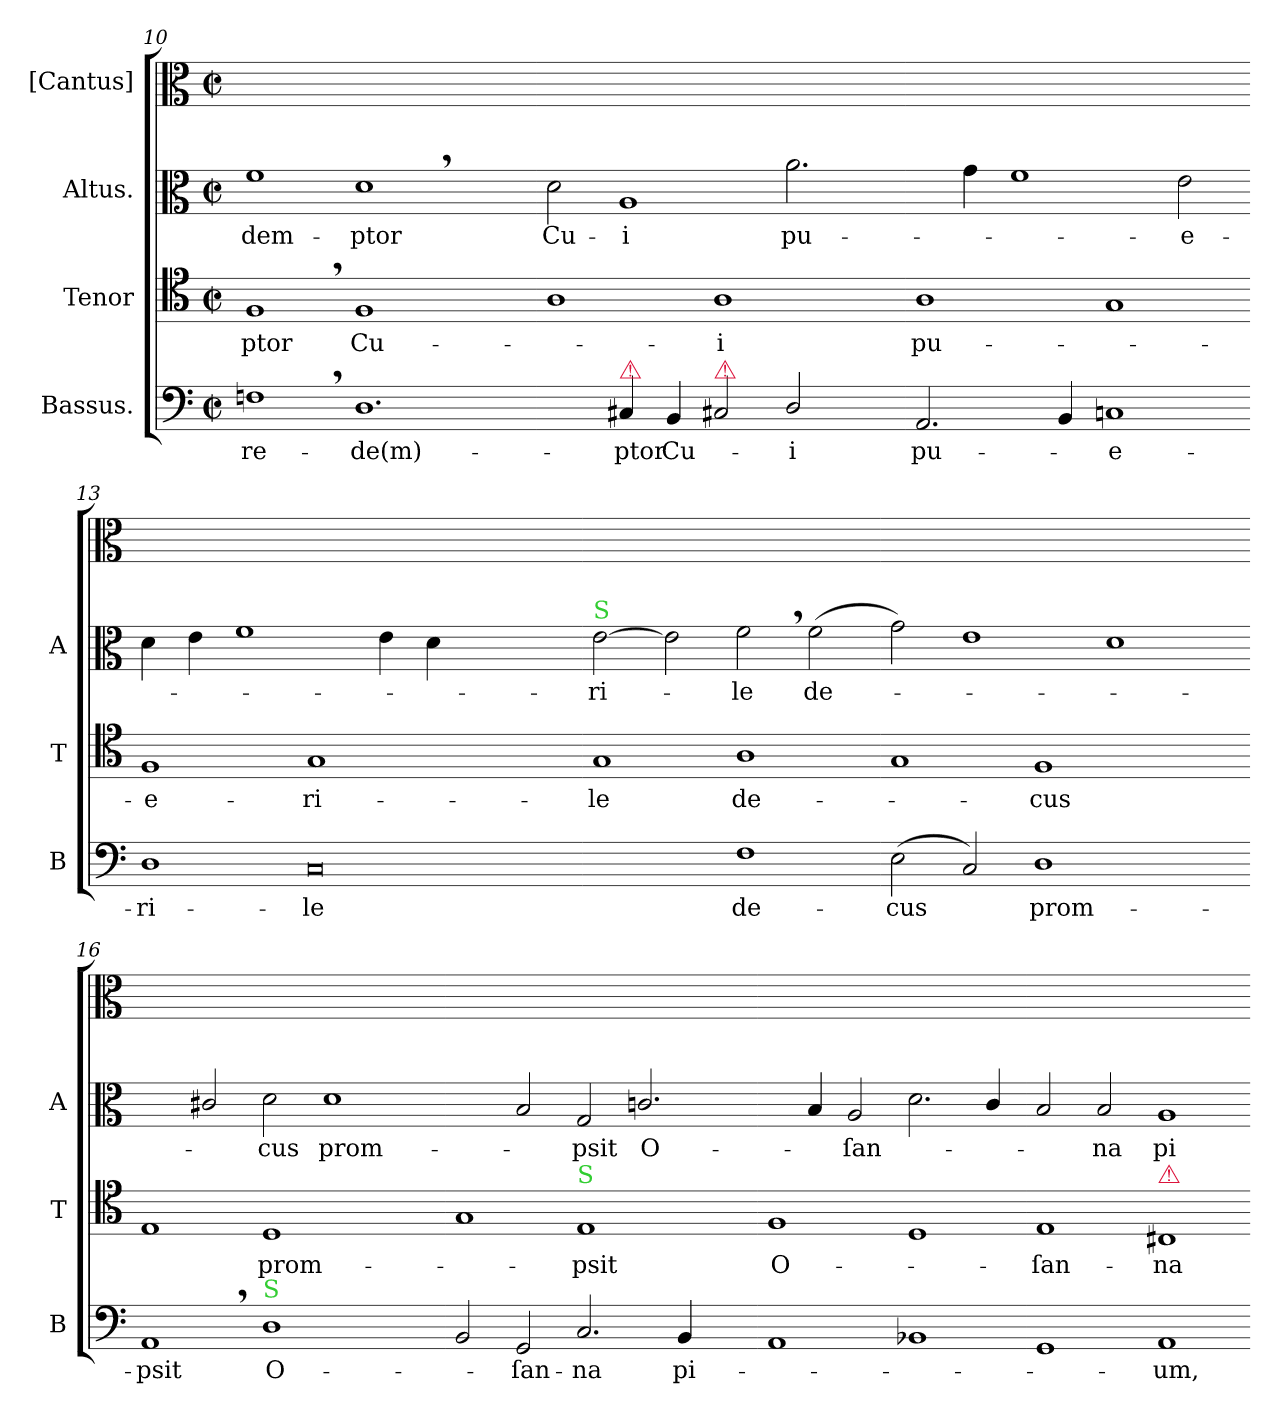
**kern	**text	**kern	**text	**kern	**text	**kern
*part4	*part4	*part3	*part3	*part2	*part2	*part1
*staff4	*staff4	*staff3	*staff3	*staff2	*staff2	*staff1
*I"Bassus.	*	*I"Tenor	*	*I"Altus.	*	*I"[Cantus]
*I'B	*	*I'T	*	*I'A	*	*
*clefF4	*	*clefC4	*	*clefC3	*	*clefC3
*k[]	*	*k[]	*	*k[]	*	*k[]
*M2/2	*	*M2/2	*	*M2/2	*	*M2/2
*met(c|)	*	*met(c|)	*	*met(c|)	*	*met(c|)
=10	=10	=10	=10	=10	=10	=10
1Fn,<	re-	1F,<	-ptor	1f	-dem-	0ryy
1.D	-de(m)-	1F	Cu-	1d,>	-ptor	.
.	.	2ryy	.	2ryy	.	2ryy
=11-	=11-	=11-	=11-	=11-	=11-	=11-
2ryy	.	1A	.	2d\	Cu-	0ryy
!LO:TX:a:color=crimson:t=⚠	!	!	!	!	!	!
4C#X/	-ptor	.	.	1A	-i	.
4BB/	Cu-	.	.	.	.	.
!LO:TX:a:color=crimson:t=⚠	!	!	!	!	!	!
2C#X/	.	1A	-i	.	.	.
2D/	-i	.	.	2.a\	pu-	.
4ryy	.	4ryy	.	.	.	4ryy
=12-	=12-	=12-	=12-	=12-	=12-	=12-
2.AA/	pu-	1A	pu-	4ryy	.	0ryy
.	.	.	.	4g\	.	.
.	.	.	.	1f	.	.
4BB/	.	.	.	.	.	.
1Cn	-e-	1G	.	.	.	.
.	.	.	.	2e\	-e-	.
=13-	=13-	=13-	=13-	=13-	=13-	=13-
1D	-ri-	1F	-e-	4d\	.	0ryy
.	.	.	.	4e\	.	.
.	.	.	.	1f	.	.
0C	-le	1G	-ri-	.	.	.
.	.	.	.	4e\	.	.
.	.	.	.	4d\	.	.
.	.	1ryy	.	1ryy	.	1ryy
=14-	=14-	=14-	=14-	=14-	=14-	=14-
!	!	!	!	!LO:TX:a:color=limegreen:t=S	!	!
1ryy	.	1G	-le	[2e\	-ri-	0ryy
.	.	.	.	2e\]	.	.
1F	de-	1A	de-	2f,<\	-le	.
.	.	.	.	(>2f\	de-	.
=15-	=15-	=15-	=15-	=15-	=15-	=15-
(>2E\	-cus	1G	.	2g\)	.	0ryy
2C/)	.	.	.	1e	.	.
1D	prom-	1F	-cus	.	.	.
.	.	.	.	1d\	.	.
2ryy	.	2ryy	.	.	.	2ryy
=16-	=16-	=16-	=16-	=16-	=16-	=16-
1AA,<	-psit	1E	.	2ryy	.	0ryy
.	.	.	.	2c#X/	.	.
!LO:TX:a:color=limegreen:t=S	!	!	!	!	!	!
1D	O-	1D	prom-	2d\	-cus	.
.	.	.	.	1d\	prom-	.
2ryy	.	2ryy	.	.	.	2ryy
=17-	=17-	=17-	=17-	=17-	=17-	=17-
2BB/	.	1G	.	2ryy	.	0ryy
2GG/	-ſan-	.	.	2B/	.	.
!	!	!LO:TX:a:color=limegreen:t=S	!	!	!	!
2.C/	-na	1E	-psit	2G/	-psit	.
.	.	.	.	2.cn/	O-	.
4BB/	pi-	.	.	.	.	.
4ryy	.	4ryy	.	.	.	4ryy
=18-	=18-	=18-	=18-	=18-	=18-	=18-
1AA	.	1F	O-	4ryy	.	0ryy
.	.	.	.	4B/	.	.
.	.	.	.	2A/	-ſan-	.
1BB-X	.	1D	.	2.d\	.	.
.	.	.	.	4c/	.	.
=19-	=19-	=19-	=19-	=19-	=19-	=19-
1GG	.	1E	-ſan-	2B/	.	0ryy
.	.	.	.	2B/	-na	.
!	!	!LO:TX:a:color=crimson:t=⚠	!	!	!	!
1AA	-um,	1C#X	-na	1A	pi-	.
=-	=-	=-	=-	=-	=-	=-
*-	*-	*-	*-	*-	*-	*-
